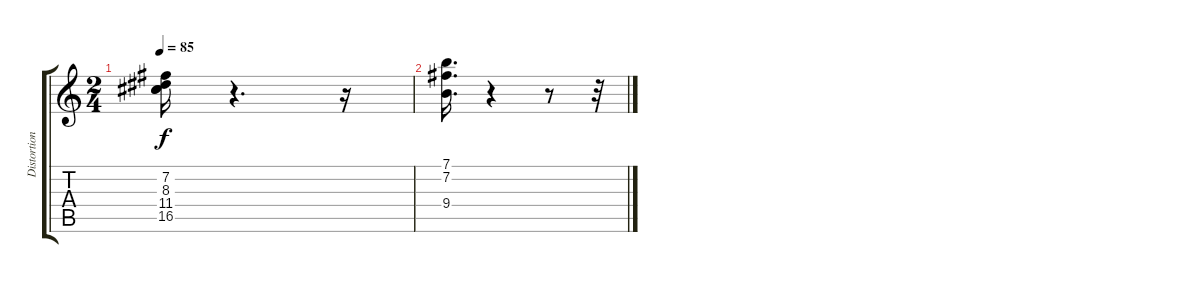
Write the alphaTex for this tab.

\track ("Distortion" "Distortion") {instrument overdrivenguitar}
\staff {score tabs}
\tuning (E4 B3 G3 D3 A2 E2) {hide}
\ts (2 4)
\tempo 85
\clef g2
\ks c
(7.2{t} 8.3{t} 11.4{t} 16.5{t}).16{dy f} r.4{d} r.16 |
(7.1 7.2 9.4).16{d} r.4 r.8 r.32
